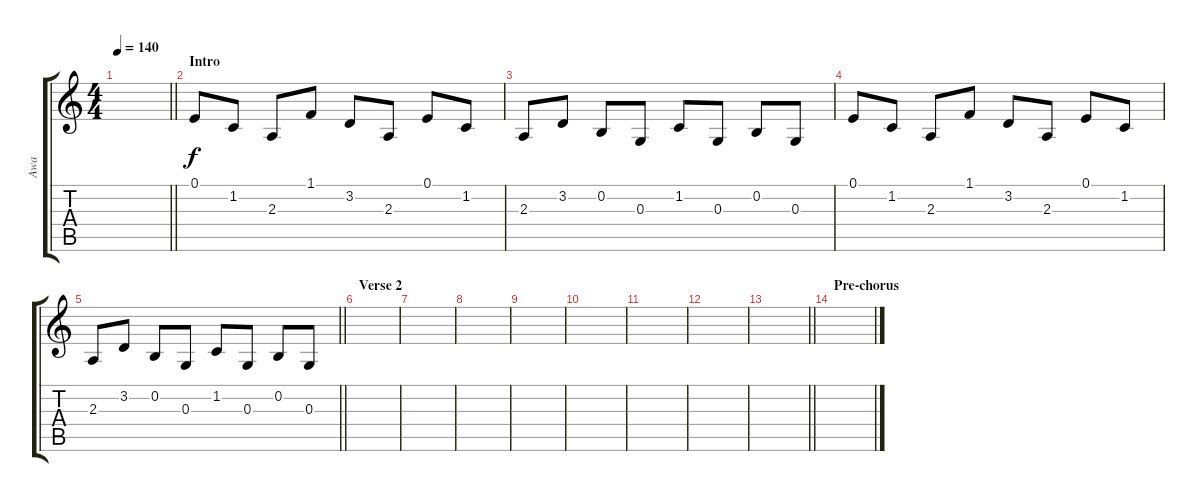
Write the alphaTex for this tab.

\track ("Awa" "Awa") {instrument lead1square}
\staff {score tabs}
\tuning (E4 B3 G3 D3 A2 E2) {hide}
\ts (4 4)
\tempo 140
\clef g2
\barLineRight lightlight
\ks c
|
\section ("" "Intro")
0.1.8 1.2.8 2.3.8 1.1.8 3.2.8 2.3.8 0.1.8 1.2.8 |
2.3.8 3.2.8 0.2.8 0.3.8 1.2.8 0.3.8 0.2.8 0.3.8 |
0.1.8 1.2.8 2.3.8 1.1.8 3.2.8 2.3.8 0.1.8 1.2.8 |
\barLineRight lightlight
2.3.8 3.2.8 0.2.8 0.3.8 1.2.8 0.3.8 0.2.8 0.3.8 |
\section ("" "Verse 2")
|
|
|
|
|
|
|
\barLineRight lightlight
|
\section ("" "Pre-chorus")
